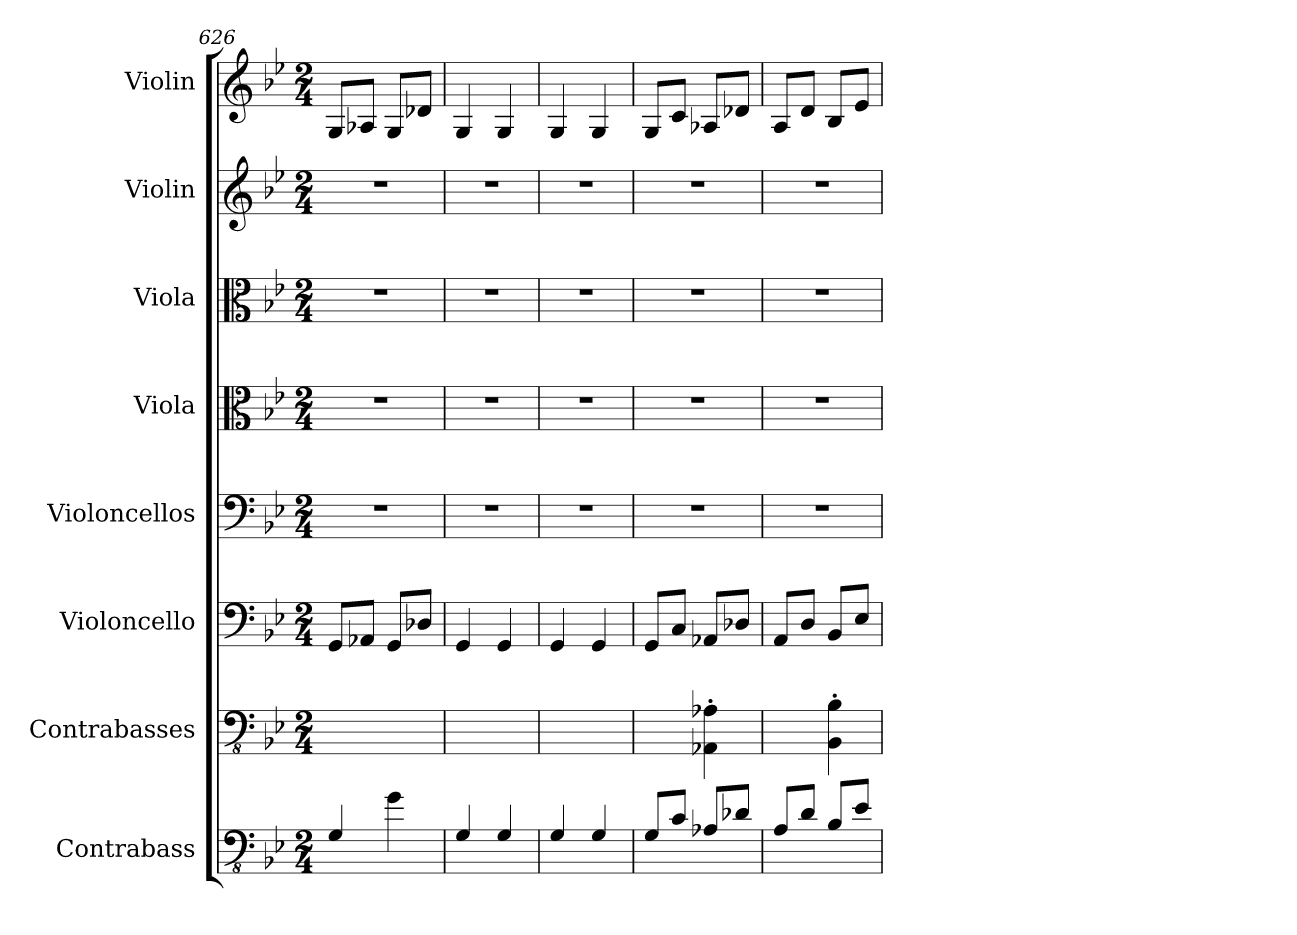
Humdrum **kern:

**kern	**kern	**kern	**kern	**kern	**kern	**kern	**kern
*part8	*part7	*part6	*part5	*part4	*part3	*part2	*part1
*staff8	*staff7	*staff6	*staff5	*staff4	*staff3	*staff2	*staff1
*I"Contrabass	*I"Contrabasses	*I"Violoncello	*I"Violoncellos	*I"Viola	*I"Viola	*I"Violin	*I"Violin
*I'Cb.	*I'Cbs.	*I'Vc.	*I'Vcs.	*I'Vla.	*I'Vla.	*I'Vln.	*I'Vln.
!!LO:PB:g=z
*clefFv4	*clefFv4	*clefF4	*clefF4	*clefC3	*clefC3	*clefG2	*clefG2
*ITrd7c12	*	*	*	*	*	*	*
*k[b-e-]	*k[b-e-]	*k[b-e-]	*k[b-e-]	*k[b-e-]	*k[b-e-]	*k[b-e-]	*k[b-e-]
*M2/4	*M2/4	*M2/4	*M2/4	*M2/4	*M2/4	*M2/4	*M2/4
=626	=626	=626	=626	=626	=626	=626	=626
4GGG/	2ryy	8GG/L	2r	2r	2r	2r	8G/L
.	.	8AA-X/J	.	.	.	.	8A-X/J
4GG\	.	8GG/L	.	.	.	.	8G/L
.	.	8D-X/J	.	.	.	.	8d-X/J
=627	=627	=627	=627	=627	=627	=627	=627
4GGG/	2ryy	4GG/	2r	2r	2r	2r	4G/
4GGG/	.	4GG/	.	.	.	.	4G/
=628	=628	=628	=628	=628	=628	=628	=628
4GGG/	2ryy	4GG/	2r	2r	2r	2r	4G/
4GGG/	.	4GG/	.	.	.	.	4G/
=629	=629	=629	=629	=629	=629	=629	=629
8GGG/L	4ryy	8GG/L	2r	2r	2r	2r	8G/L
8CC/J	.	8C/J	.	.	.	.	8c/J
8AAA-X/L	4AAA-X\' 4AA-X\'	8AA-X/L	.	.	.	.	8A-X/L
8DD-X/J	.	8D-X/J	.	.	.	.	8d-X/J
=630	=630	=630	=630	=630	=630	=630	=630
8AAA/L	4ryy	8AA/L	2r	2r	2r	2r	8A/L
8DD/J	.	8D/J	.	.	.	.	8d/J
8BBB-/L	4BBB-\' 4BB-\'	8BB-/L	.	.	.	.	8B-/L
8EE-/J	.	8E-/J	.	.	.	.	8e-/J
=	=	=	=	=	=	=	=
*-	*-	*-	*-	*-	*-	*-	*-
